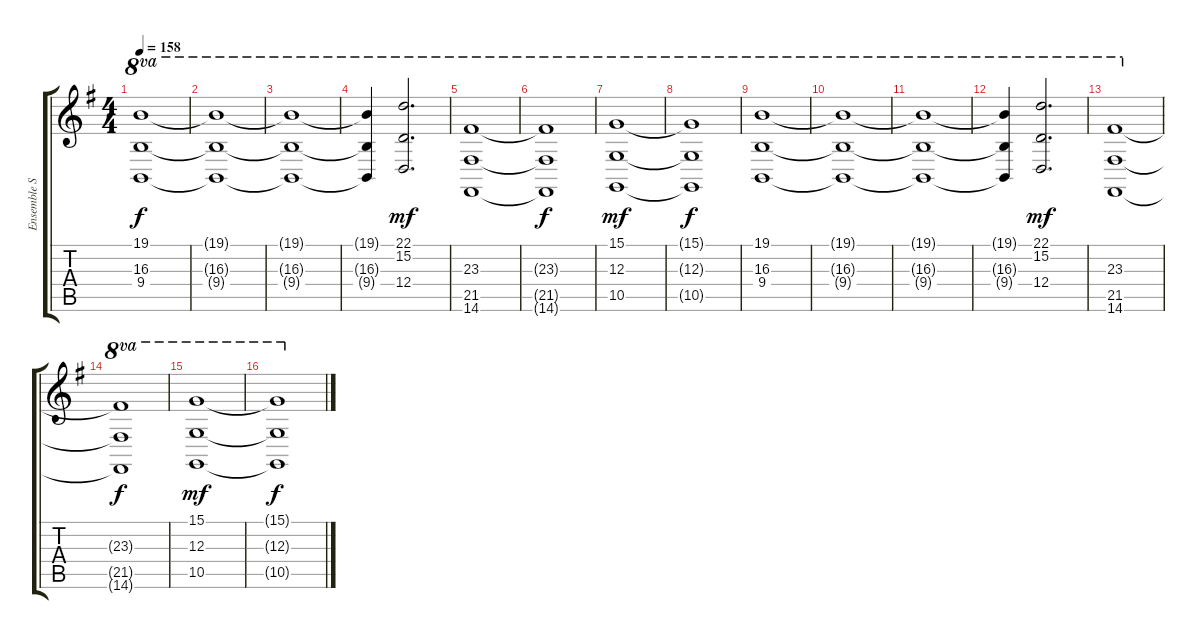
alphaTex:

\track ("Ensemble Strings" "Ensemble S") {instrument stringensemble1}
\staff {score tabs}
\tuning (E4 B3 G3 D3 A2 E2) {hide}
\ts (4 4)
\tempo 158
\clef g2
\ks g
(19.1 16.3 9.4).1{ot 8va dy f} |
(19.1{t} 16.3{t} 9.4{t}).1{ot 8va} |
(19.1{t} 16.3{t} 9.4{t}).1{ot 8va} |
(19.1{t} 16.3{t} 9.4{t}).4{ot 8va} (22.1 15.2 12.4).2{d ot 8va dy mf} |
(23.3 21.5 14.6).1{ot 8va} |
(23.3{t} 21.5{t} 14.6{t}).1{ot 8va dy f} |
(15.1 12.3 10.5).1{ot 8va dy mf} |
(15.1{t} 12.3{t} 10.5{t}).1{ot 8va dy f} |
(19.1 16.3 9.4).1{ot 8va} |
(19.1{t} 16.3{t} 9.4{t}).1{ot 8va} |
(19.1{t} 16.3{t} 9.4{t}).1{ot 8va} |
(19.1{t} 16.3{t} 9.4{t}).4{ot 8va} (22.1 15.2 12.4).2{d ot 8va dy mf} |
(23.3 21.5 14.6).1{ot 8va} |
(23.3{t} 21.5{t} 14.6{t}).1{ot 8va dy f} |
(15.1 12.3 10.5).1{ot 8va dy mf} |
(15.1{t} 12.3{t} 10.5{t}).1{ot 8va dy f}
